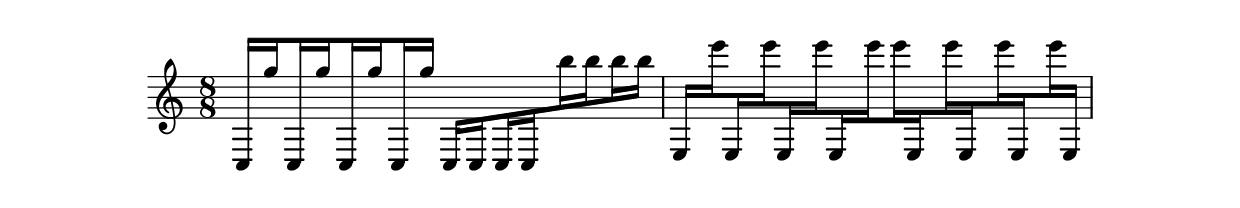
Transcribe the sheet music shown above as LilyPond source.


\version "2.19.21"
\header {
  
  texidoc = "In complex configurations of knee beaming, according to
Paul Roberts, the first stem of a beam determines the direction of the
beam, and as such the way that following (kneed) stems attach to the
beam. This is in disagreement with the current algorithm."
  
}

\layout { ragged-right = ##t} 

\relative
{
  \override Beam.auto-knee-gap = #7
  \set subdivideBeams = ##t	     
  \time 8/8
  c16[  g'''16  
	 c,,,16  g'''16 
	 c,,,16  g'''16 	     	     
	 c,,,16  g'''16 ]

  c,,,16[ c c c
	  b'''   b b b]

  \transpose c' a, {
    \relative {  g'16[  g'''16  
			    g,,,16  g'''16 
			    g,,,16  g'''16 	     	     
			    g,,,16  g'''16
			    g g,,,
			    g''' g,,,
			    g''' g,,,
			    g''' g,,,]
		   }
  }
}

